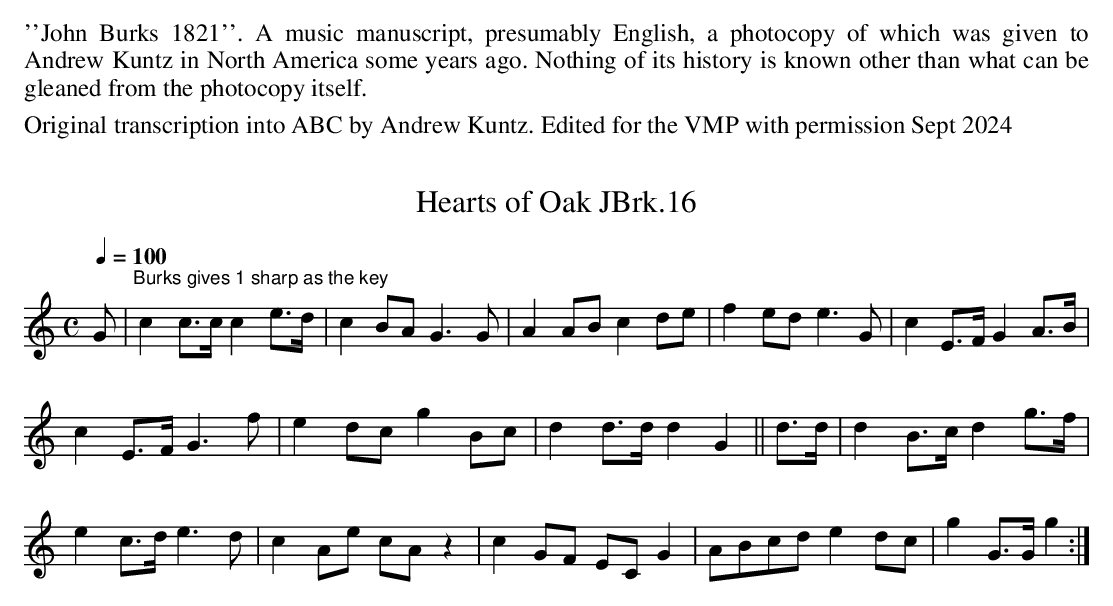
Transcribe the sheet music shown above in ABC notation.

X:1
T:Hearts of Oak JBrk.16
Q:1/4=100
M:C
L:1/8
K:C
G|"^Burks gives 1 sharp as the key"c2 c>c c2 e>d|c2BA G3G|\\
A2 AB c2 de|f2 ed e3G|c2 E>F G2 A>B|
c2E>F G3f|e2 dcg2 Bc|d2 d>d d2 G2||d>d|d2 B>cd2 g>f|
e2 c>d e3d|c2 Ae cAz2|c2 GF EC G2|ABcd e2 dc|g2 G>G g2:|
